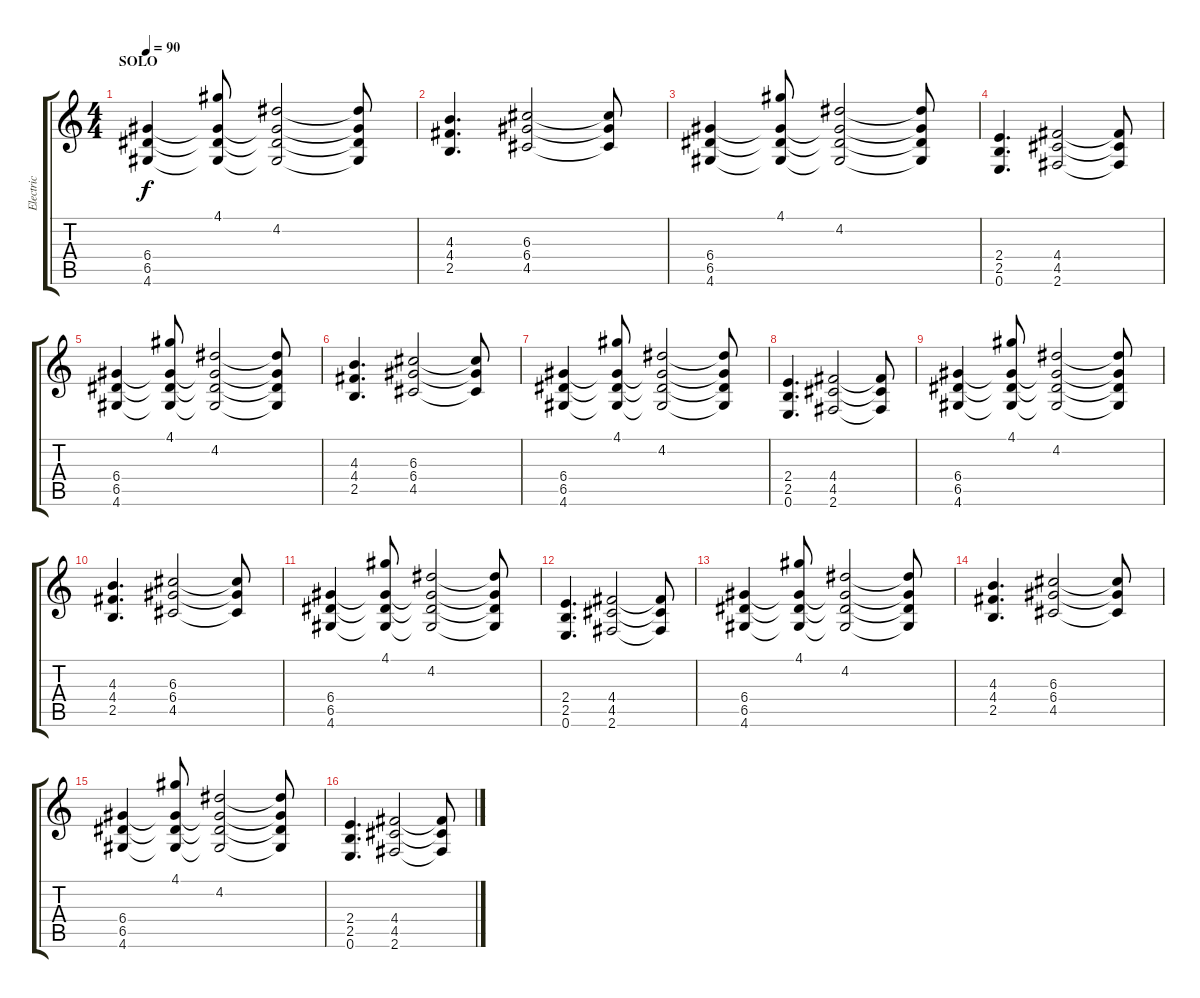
\track ("Electric" "Electric") {instrument distortionguitar}
\staff {score tabs}
\tuning (E4 B3 G3 D3 A2 E2) {hide}
\ts (4 4)
\section ("" "SOLO")
\tempo 90
\clef g2
\ks c
(6.4 6.5 4.6).4{dy f} (4.1 6.4{t} 6.5{t} 4.6{t}).8 (4.2 6.4{t} 6.5{t} 4.6{t}).2 (4.2{t} 6.4{t} 6.5{t} 4.6{t}).8 |
(4.3 4.4 2.5).4{d} (6.3 6.4 4.5).2 (6.3{t} 6.4{t} 4.5{t}).8 |
(6.4 6.5 4.6).4 (4.1 6.4{t} 6.5{t} 4.6{t}).8 (4.2 6.4{t} 6.5{t} 4.6{t}).2 (4.2{t} 6.4{t} 6.5{t} 4.6{t}).8 |
(2.4 2.5 0.6).4{d} (4.4 4.5 2.6).2 (4.4{t} 4.5{t} 2.6{t}).8 |
(6.4 6.5 4.6).4 (4.1 6.4{t} 6.5{t} 4.6{t}).8 (4.2 6.4{t} 6.5{t} 4.6{t}).2 (4.2{t} 6.4{t} 6.5{t} 4.6{t}).8 |
(4.3 4.4 2.5).4{d} (6.3 6.4 4.5).2 (6.3{t} 6.4{t} 4.5{t}).8 |
(6.4 6.5 4.6).4 (4.1 6.4{t} 6.5{t} 4.6{t}).8 (4.2 6.4{t} 6.5{t} 4.6{t}).2 (4.2{t} 6.4{t} 6.5{t} 4.6{t}).8 |
(2.4 2.5 0.6).4{d} (4.4 4.5 2.6).2 (4.4{t} 4.5{t} 2.6{t}).8 |
(6.4 6.5 4.6).4 (4.1 6.4{t} 6.5{t} 4.6{t}).8 (4.2 6.4{t} 6.5{t} 4.6{t}).2 (4.2{t} 6.4{t} 6.5{t} 4.6{t}).8 |
(4.3 4.4 2.5).4{d} (6.3 6.4 4.5).2 (6.3{t} 6.4{t} 4.5{t}).8 |
(6.4 6.5 4.6).4 (4.1 6.4{t} 6.5{t} 4.6{t}).8 (4.2 6.4{t} 6.5{t} 4.6{t}).2 (4.2{t} 6.4{t} 6.5{t} 4.6{t}).8 |
(2.4 2.5 0.6).4{d} (4.4 4.5 2.6).2 (4.4{t} 4.5{t} 2.6{t}).8 |
(6.4 6.5 4.6).4 (4.1 6.4{t} 6.5{t} 4.6{t}).8 (4.2 6.4{t} 6.5{t} 4.6{t}).2 (4.2{t} 6.4{t} 6.5{t} 4.6{t}).8 |
(4.3 4.4 2.5).4{d} (6.3 6.4 4.5).2 (6.3{t} 6.4{t} 4.5{t}).8 |
(6.4 6.5 4.6).4 (4.1 6.4{t} 6.5{t} 4.6{t}).8 (4.2 6.4{t} 6.5{t} 4.6{t}).2 (4.2{t} 6.4{t} 6.5{t} 4.6{t}).8 |
(2.4 2.5 0.6).4{d} (4.4 4.5 2.6).2 (4.4{t} 4.5{t} 2.6{t}).8
